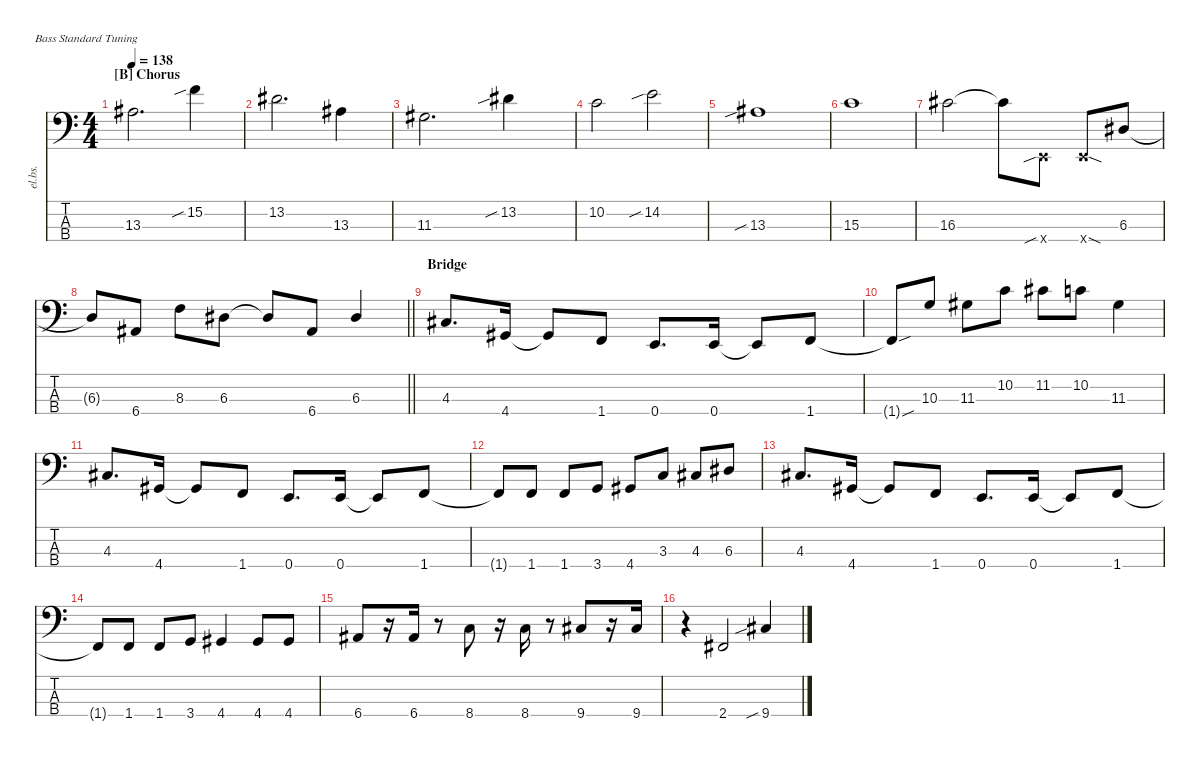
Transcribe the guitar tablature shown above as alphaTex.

\defaultSystemsLayout 4
\hideDynamics
\bracketExtendMode nobrackets
\track ("Electric Bass" "el.bs.") {instrument electricbassfinger}
\staff {score tabs}
\tuning (G2 D2 A1 E1)
\ts (4 4)
\section ("B" "Chorus")
\tempo 138
\clef f4
\ks c
13.3{acc #}.2{d dy mf beam Down} 15.2{sib}.4{beam Down} |
13.2{acc #}.2{d beam Down} 13.3{acc #}.4{beam Down} |
11.3{acc #}.2{d beam Down} 13.2{sib acc #}.4{beam Down} |
10.2.2{beam Down} 14.2{sib}.2{beam Down} |
13.3{sib acc #}.1{beam Down} |
15.3.1{beam Down} |
16.3{acc #}.2{beam Down} 16.3{t acc #}.8{beam Down} 0.4{sib x}.8{beam Down} 0.4{sod x}.8{beam Up} 6.3{acc #}.8{beam Up} |
\barLineRight lightlight
6.3{t acc #}.8{beam Up} 6.4{acc #}.8{beam Up} 8.3.8{beam Down} 6.3{acc #}.8{beam Down} 6.3{t acc #}.8{beam Up} 6.4{acc #}.8{beam Up} 6.3{acc #}.4{beam Up} |
\section ("" "Bridge")
4.3{acc #}.8{d beam Up} 4.4{acc #}.16{beam Up} 4.4{t acc #}.8{beam Up} 1.4.8{beam Up} 0.4.8{d beam Up} 0.4.16{beam Up} 0.4{t}.8{beam Up} 1.4.8{beam Up} |
1.4{sou t}.8{beam Up} 10.3.8{beam Up} 11.3{acc #}.8{beam Down} 10.2.8{beam Down} 11.2{acc #}.8{beam Down} 10.2.8{beam Down} 11.3{acc #}.4{beam Down} |
4.3{acc #}.8{d beam Up} 4.4{acc #}.16{beam Up} 4.4{t acc #}.8{beam Up} 1.4.8{beam Up} 0.4.8{d beam Up} 0.4.16{beam Up} 0.4{t}.8{beam Up} 1.4.8{beam Up} |
1.4{t}.8{beam Up} 1.4.8{beam Up} 1.4.8{beam Up} 3.4.8{beam Up} 4.4{acc #}.8{beam Up} 3.3.8{beam Up} 4.3{acc #}.8{beam Up} 6.3{acc #}.8{beam Up} |
4.3{acc #}.8{d beam Up} 4.4{acc #}.16{beam Up} 4.4{t acc #}.8{beam Up} 1.4.8{beam Up} 0.4.8{d beam Up} 0.4.16{beam Up} 0.4{t}.8{beam Up} 1.4.8{beam Up} |
1.4{t}.8{beam Up} 1.4.8{beam Up} 1.4.8{beam Up} 3.4.8{beam Up} 4.4{acc #}.4{beam Up} 4.4{acc #}.8{beam Up} 4.4{acc #}.8{beam Up} |
6.4{acc #}.8{beam Up} r.16{beam Up} 6.4{acc #}.16{beam Up} r.8{beam Down} 8.4.8{beam Up} r.16{beam Down} 8.4.16{beam Up} r.8{beam Down} 9.4{acc #}.8{beam Up} r.16{beam Up} 9.4{acc #}.16{beam Up} |
r.4{beam Down} 2.4{acc #}.2{beam Up} 9.4{sib acc #}.4{beam Up}
